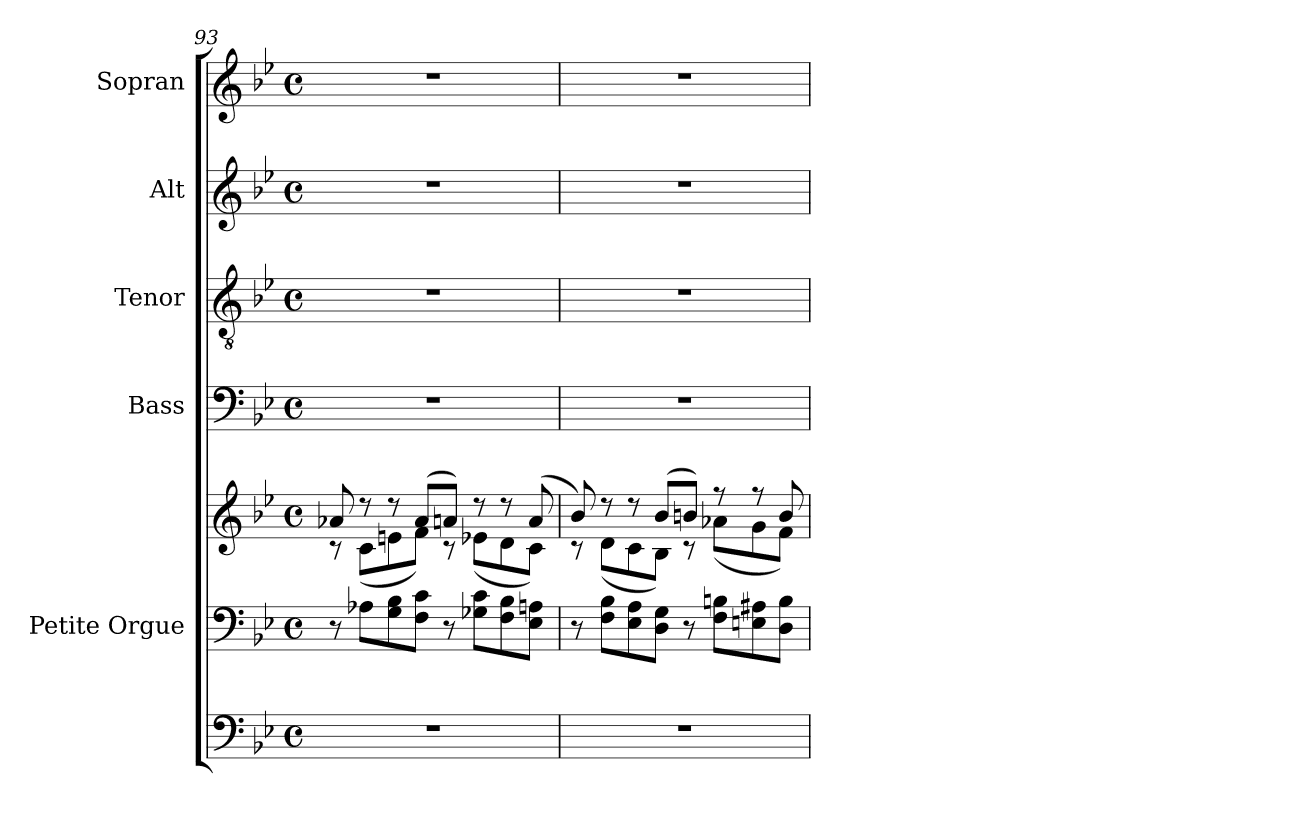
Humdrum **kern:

**kern	**kern	**kern	**kern	**kern	**kern	**kern
*part6	*part5	*part5	*part4	*part3	*part2	*part1
*staff7	*staff6	*staff5	*staff4	*staff3	*staff2	*staff1
*	*I"Petite Orgue	*	*I"Bass	*I"Tenor	*I"Alt	*I"Sopran
*	*I'Org. 1	*	*I'B.	*I'T.	*I'A.	*I'S.
*clefF4	*clefF4	*clefG2	*clefF4	*clefGv2	*clefG2	*clefG2
*k[b-e-]	*k[b-e-]	*k[b-e-]	*k[b-e-]	*k[b-e-]	*k[b-e-]	*k[b-e-]
*B-:	*B-:	*B-:	*B-:	*B-:	*B-:	*B-:
*M4/4	*M4/4	*M4/4	*M4/4	*M4/4	*M4/4	*M4/4
*met(c)	*met(c)	*met(c)	*met(c)	*met(c)	*met(c)	*met(c)
=93	=93	=93	=93	=93	=93	=93
*	*	*^	*	*	*	*
1r	8r	8a-X/	8rc	1r	1r	1r	1r
.	8A-X\L	8r	(<8c\L	.	.	.	.
.	8G\ 8B-\	8r	8en\	.	.	.	.
.	8F\ 8c\J	(>8a-/L	8f\J)	.	.	.	.
.	8r	8an/J)	8rc	.	.	.	.
.	8G-X\ 8c\L	8r	(<8e-X\L	.	.	.	.
.	8F\ 8B-\	8r	8d\	.	.	.	.
.	8E-\ 8An\J	(8a/	8c\J)	.	.	.	.
=94	=94	=94	=94	=94	=94	=94	=94
1r	8r	8b-/)	8rc	1r	1r	1r	1r
.	8F\ 8B-\L	8r	(<8d\L	.	.	.	.
.	8E-\ 8A\	8r	8c\	.	.	.	.
.	8D\ 8G\J	(>8b-/L	8B-\J)	.	.	.	.
.	8r	8bn/J)	8rc	.	.	.	.
.	8F\ 8Bn\L	8ree	(<8a-X\L	.	.	.	.
.	8En\ 8A#X\	8ree	8g\	.	.	.	.
.	8D\ 8B\J	8b/	8f\J)	.	.	.	.
*	*	*v	*v	*	*	*	*
=	=	=	=	=	=	=
*-	*-	*-	*-	*-	*-	*-
